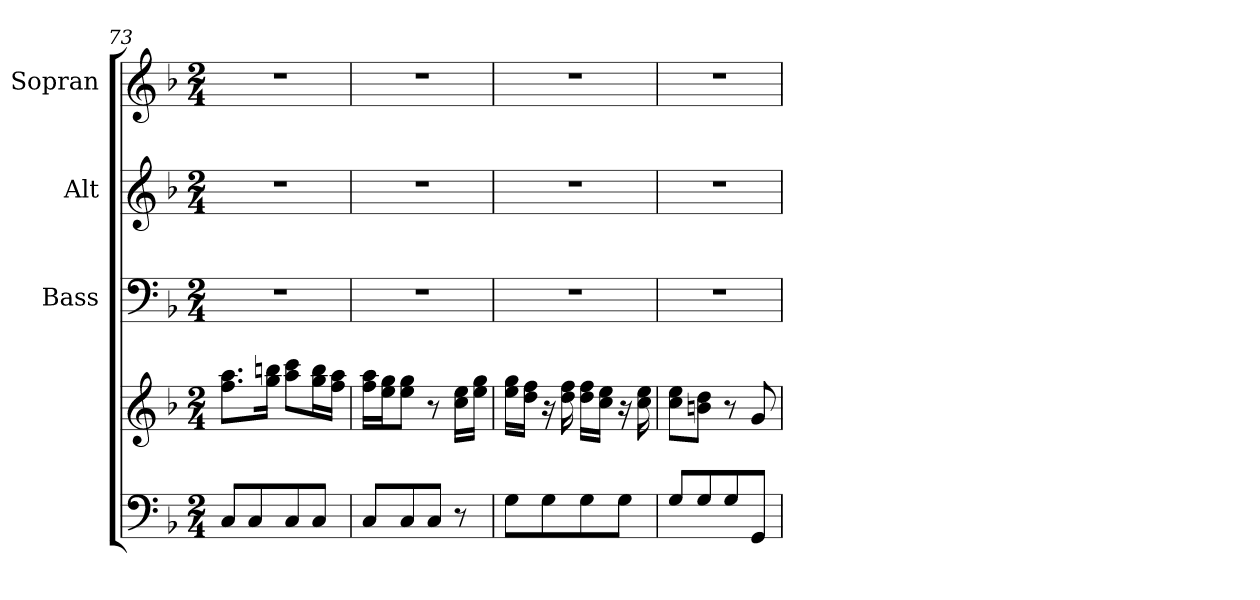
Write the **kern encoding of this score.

**kern	**kern	**kern	**kern	**kern
*part4	*part4	*part3	*part2	*part1
*staff5	*staff4	*staff3	*staff2	*staff1
*	*	*I"Bass	*I"Alt	*I"Sopran
*	*	*I'B.	*I'A.	*I'S.
*clefF4	*clefG2	*clefF4	*clefG2	*clefG2
*k[b-]	*k[b-]	*k[b-]	*k[b-]	*k[b-]
*F:	*F:	*F:	*F:	*F:
*M2/4	*M2/4	*M2/4	*M2/4	*M2/4
=73	=73	=73	=73	=73
8C/L	8.ff\ 8.aa\L	2r	2r	2r
8C/	.	.	.	.
.	16gg\ 16bbn\Jk	.	.	.
8C/	8aa\ 8ccc\L	.	.	.
8C/J	16gg\ 16bb\L	.	.	.
.	16ff\ 16aa\JJ	.	.	.
!!LO:PB:g=z
=74	=74	=74	=74	=74
8C/L	16ff\ 16aa\LL	2r	2r	2r
.	16ee\ 16gg\J	.	.	.
8C/	8ee\ 8gg\J	.	.	.
8C/J	8r	.	.	.
8r	16cc\ 16ee\LL	.	.	.
.	16ee\ 16gg\JJ	.	.	.
=75	=75	=75	=75	=75
8G\L	16ee\ 16gg\LL	2r	2r	2r
.	16dd\ 16ff\JJ	.	.	.
8G\	16r	.	.	.
.	16dd\ 16ff\	.	.	.
8G\	16dd\ 16ff\LL	.	.	.
.	16cc\ 16ee\JJ	.	.	.
8G\J	16r	.	.	.
.	16cc\ 16ee\	.	.	.
=76	=76	=76	=76	=76
8G/L	8cc\ 8ee\L	2r	2r	2r
8G/	8bn\ 8dd\J	.	.	.
8G/	8r	.	.	.
8GG/J	8g/	.	.	.
=	=	=	=	=
*-	*-	*-	*-	*-
